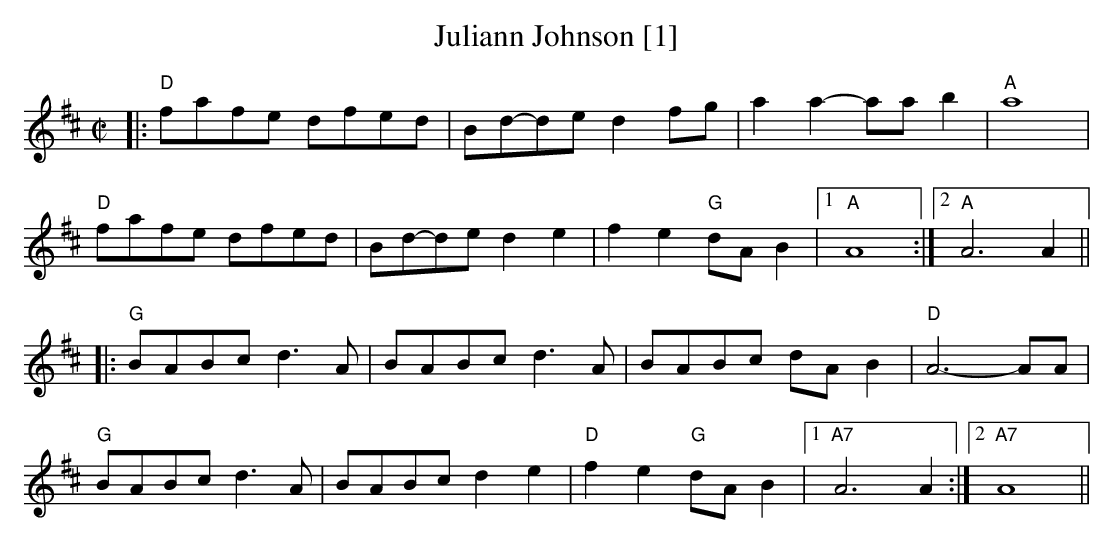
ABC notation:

X:1
T:Juliann Johnson [1]
M:C|
L:1/8
K:D
|:"D"fafe dfed|Bd-de d2 fg|a2 a2-aa b2|"A"a8|
"D"fafe dfed|Bd-de d2e2|f2e2 "G"dA B2|1"A"A8:|2"A"A6A2||
|:"G"BABc d3A|BABc d3A|BABc dAB2|"D"A6-AA|
"G"BABc d3A|BABc d2e2|"D"f2e2 "G"dA B2|1"A7" A6 A2:|2 "A7"A8||
